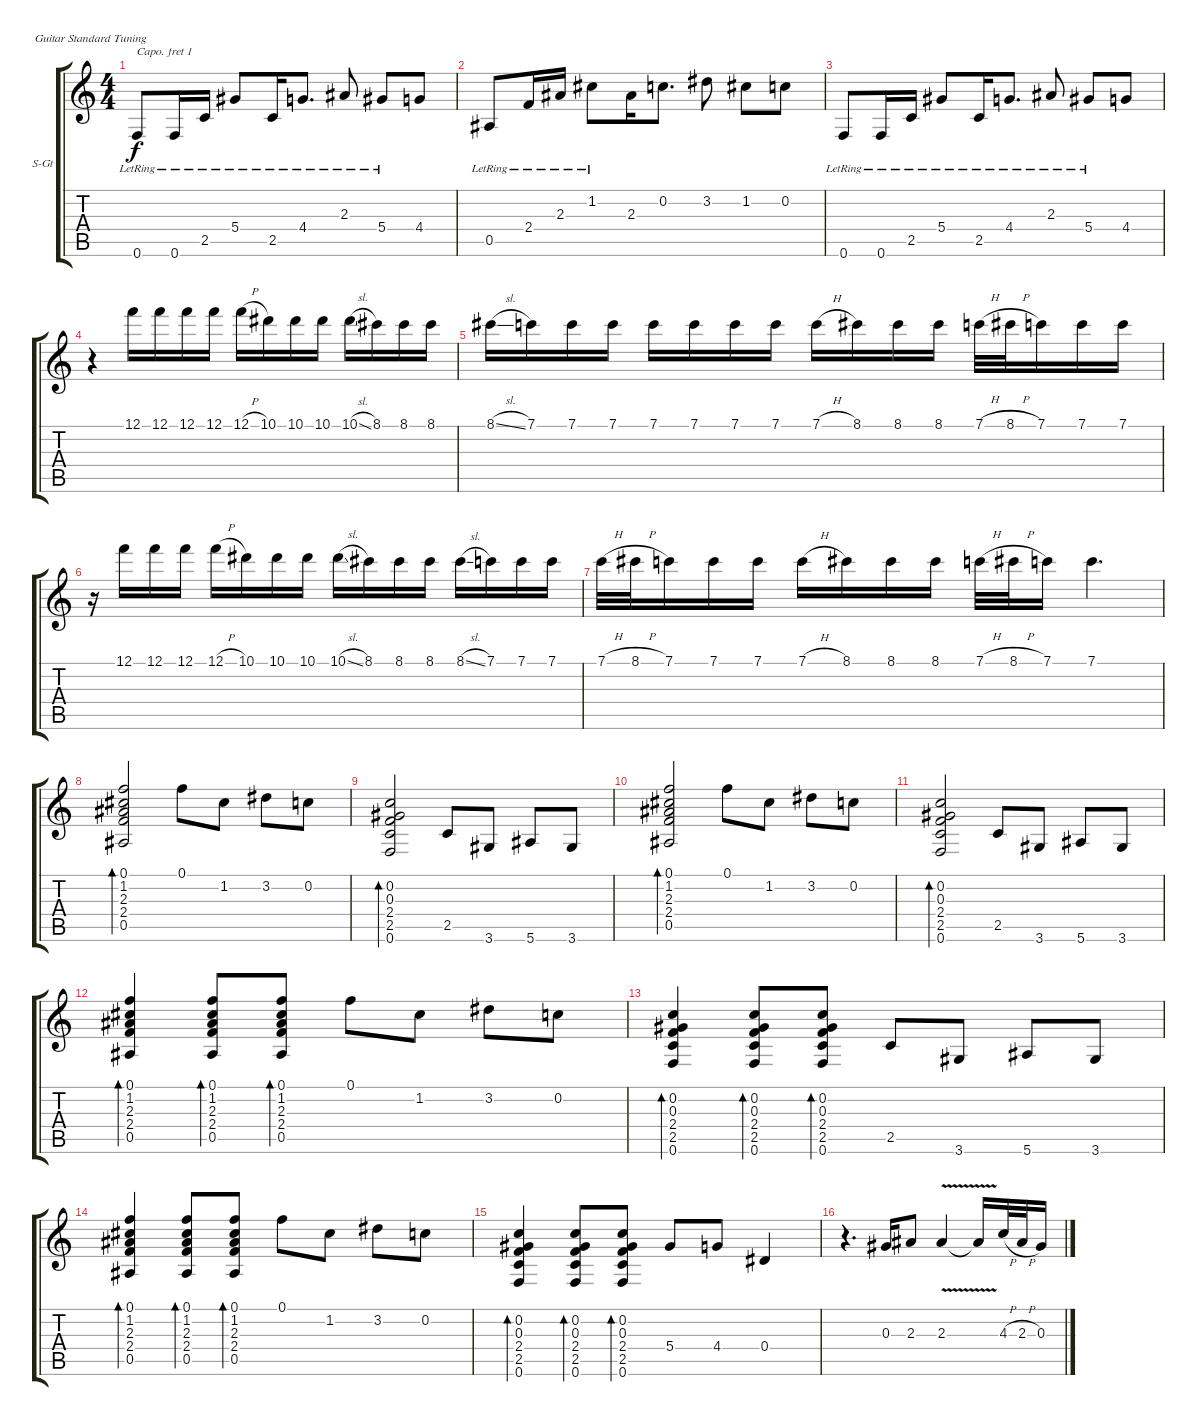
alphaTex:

\bracketExtendMode groupsimilarinstruments
\firstSystemTrackNameOrientation horizontal
\otherSystemsTrackNameOrientation horizontal
\track ("Mike Sanchez" "S-Gt") {instrument acousticguitarsteel}
\staff {score tabs}
\capo 1
\tuning (E4 B3 G3 D3 A2 E2)
\ts (4 4)
\tempo (80 hide)
\clef g2
\ks c
0.6{lr}.8{dy f} 0.6{lr}.16 2.5{lr}.16 5.4{lr}.8 2.5{lr}.16 4.4{lr}.8{d} 2.3{lr}.8 5.4{lr}.8 4.4.8 |
0.5{lr}.8 2.4{lr}.16 2.3{lr}.16 1.2{lr}.8 2.3.16 0.2.8{d} 3.2.8 1.2.8 0.2.8 |
0.6{lr}.8 0.6{lr}.16 2.5{lr}.16 5.4{lr}.8 2.5{lr}.16 4.4{lr}.8{d} 2.3{lr}.8 5.4{lr}.8 4.4.8 |
r.4 12.1.16 12.1.16 12.1.16 12.1.16 12.1{h}.16 10.1.16 10.1.16 10.1.16 10.1{sl}.16 8.1.16 8.1.16 8.1.16 |
8.1{sl}.16 7.1.16 7.1.16 7.1.16 7.1.16 7.1.16 7.1.16 7.1.16 7.1{h}.16 8.1.16 8.1.16 8.1.16 7.1{h}.32 8.1{h}.32 7.1.16 7.1.16 7.1.16 |
r.16 12.1.16 12.1.16 12.1.16 12.1{h}.16 10.1.16 10.1.16 10.1.16 10.1{sl}.16 8.1.16 8.1.16 8.1.16 8.1{sl}.16 7.1.16 7.1.16 7.1.16 |
7.1{h}.32 8.1{h}.32 7.1.16 7.1.16 7.1.16 7.1{h}.16 8.1.16 8.1.16 8.1.16 7.1{h}.32 8.1{h}.32 7.1.16 7.1.4{d} |
(0.1 1.2 2.3 2.4 0.5).2{bd 30} 0.1.8 1.2.8 3.2.8 0.2.8 |
(0.2 0.3 2.4 2.5 0.6).2{bd 30} 2.5.8 3.6.8 5.6.8 3.6.8 |
(0.1 1.2 2.3 2.4 0.5).2{bd 30} 0.1.8 1.2.8 3.2.8 0.2.8 |
(0.2 0.3 2.4 2.5 0.6).2{bd 30} 2.5.8 3.6.8 5.6.8 3.6.8 |
(0.1 1.2 2.3 2.4 0.5).4{bd 30} (0.1 1.2 2.3 2.4 0.5).8{bd 30} (0.1 1.2 2.3 2.4 0.5).8{bd 30} 0.1.8 1.2.8 3.2.8 0.2.8 |
(0.2 0.3 2.4 2.5 0.6).4{bd 30} (0.2 0.3 2.4 2.5 0.6).8{bd 30} (0.2 0.3 2.4 2.5 0.6).8{bd 30} 2.5.8 3.6.8 5.6.8 3.6.8 |
(0.1 1.2 2.3 2.4 0.5).4{bd 30} (0.1 1.2 2.3 2.4 0.5).8{bd 30} (0.1 1.2 2.3 2.4 0.5).8{bd 30} 0.1.8 1.2.8 3.2.8 0.2.8 |
(0.2 0.3 2.4 2.5 0.6).4{bd 30} (0.2 0.3 2.4 2.5 0.6).8{bd 30} (0.2 0.3 2.4 2.5 0.6).8{bd 30} 5.4.8 4.4.8 0.4.4 |
r.4{d} 0.3.16 2.3.8 2.3{v}.4 2.3{v t}.16 4.3{h}.32 2.3{h}.32 0.3.16
